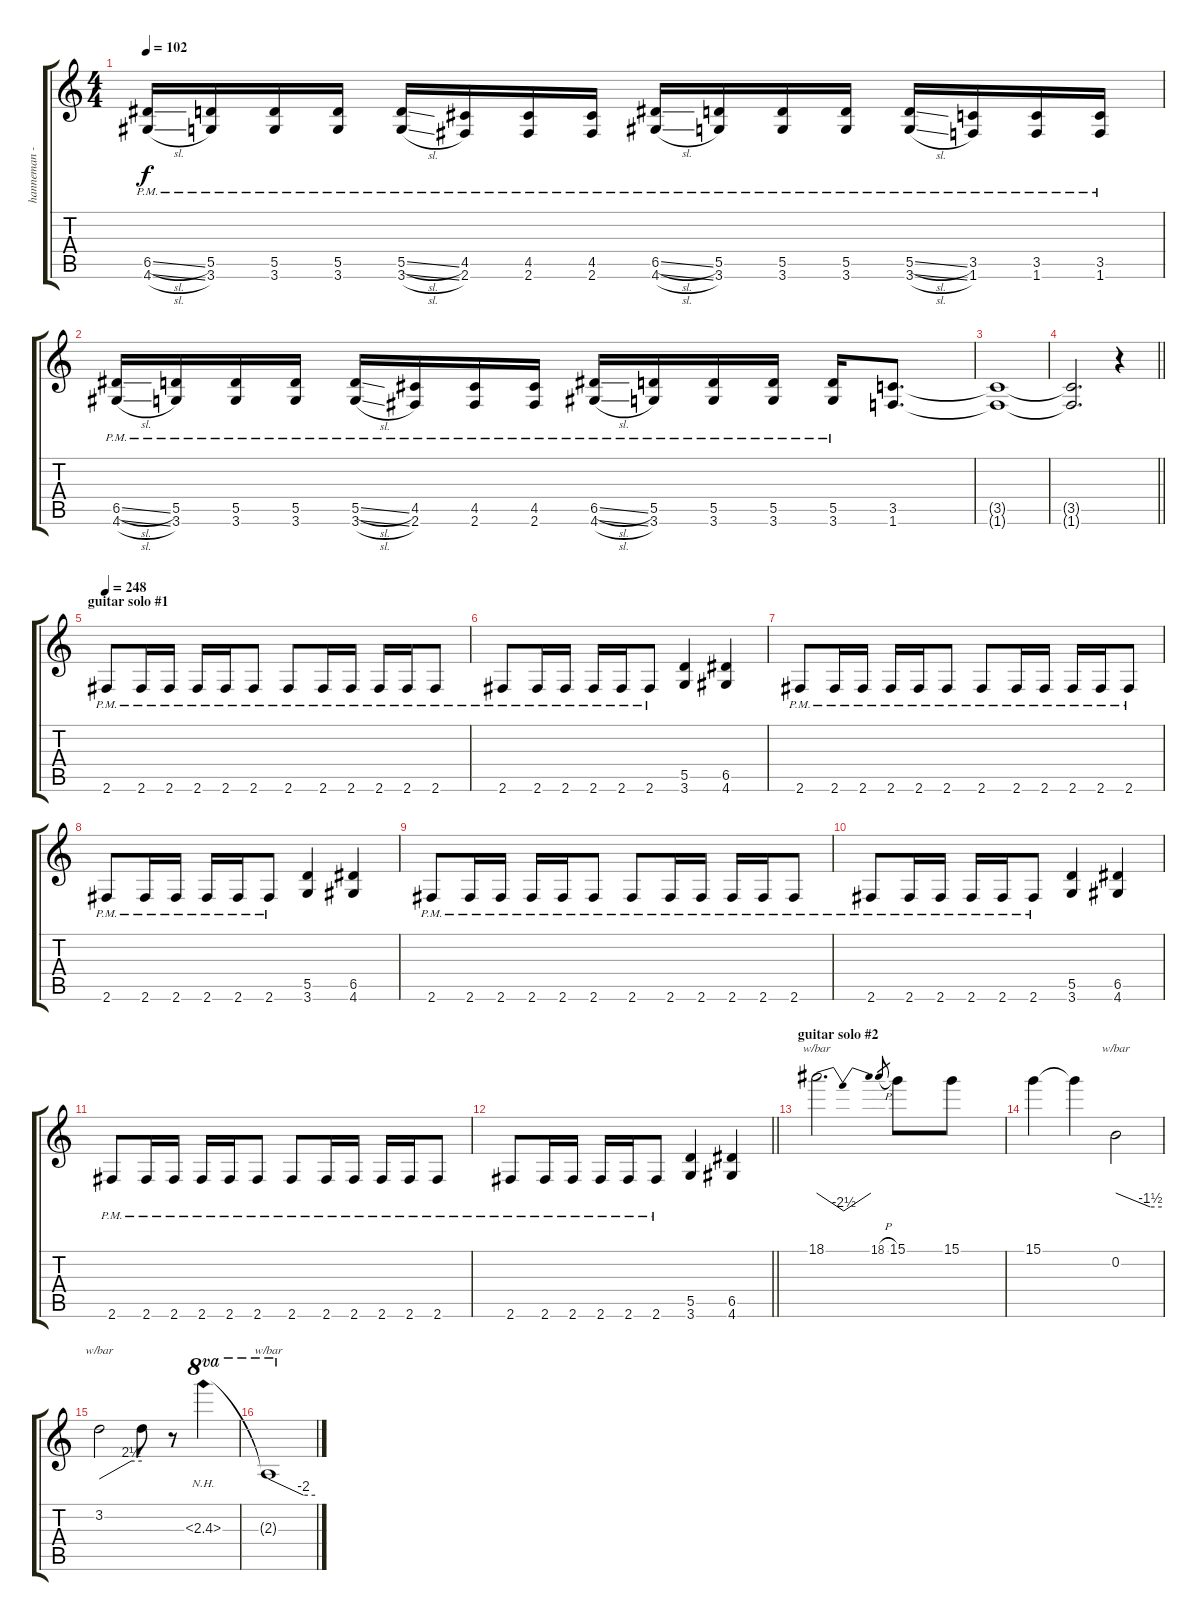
\track ("hanneman - guitar" "hanneman -") {instrument distortionguitar}
\staff {score tabs}
\tuning (E4 B3 G3 D3 A2 E2) {hide}
\ts (4 4)
\tempo 102
\clef g2
\ks c
(6.5{sl pm} 4.6{sl pm}).16{dy f} (5.5{pm} 3.6{pm}).16 (5.5{pm} 3.6{pm}).16 (5.5{pm} 3.6{pm}).16 (5.5{sl pm} 3.6{sl pm}).16 (4.5{pm} 2.6{pm}).16 (4.5{pm} 2.6{pm}).16 (4.5{pm} 2.6{pm}).16 (6.5{sl pm} 4.6{sl pm}).16 (5.5{pm} 3.6{pm}).16 (5.5{pm} 3.6{pm}).16 (5.5{pm} 3.6{pm}).16 (5.5{sl pm} 3.6{sl pm}).16 (3.5{pm} 1.6{pm}).16 (3.5{pm} 1.6{pm}).16 (3.5{pm} 1.6{pm}).16 |
(6.5{sl pm} 4.6{sl pm}).16 (5.5{pm} 3.6{pm}).16 (5.5{pm} 3.6{pm}).16 (5.5{pm} 3.6{pm}).16 (5.5{sl pm} 3.6{sl pm}).16 (4.5{pm} 2.6{pm}).16 (4.5{pm} 2.6{pm}).16 (4.5{pm} 2.6{pm}).16 (6.5{sl pm} 4.6{sl pm}).16 (5.5{pm} 3.6{pm}).16 (5.5{pm} 3.6{pm}).16 (5.5{pm} 3.6{pm}).16 (5.5{pm} 3.6{pm}).16 (3.5 1.6).8{d} |
(3.5{t} 1.6{t}).1 |
\barLineRight lightlight
(3.5{t} 1.6{t}).2{d} r.4 |
\section ("" "guitar solo #1")
\tempo 248
2.6{pm}.8{volume 12 balance 8} 2.6{pm}.16 2.6{pm}.16 2.6{pm}.16 2.6{pm}.16 2.6{pm}.8 2.6{pm}.8 2.6{pm}.16 2.6{pm}.16 2.6{pm}.16 2.6{pm}.16 2.6{pm}.8 |
2.6{pm}.8 2.6{pm}.16 2.6{pm}.16 2.6{pm}.16 2.6{pm}.16 2.6{pm}.8 (5.5 3.6).4 (6.5 4.6).4 |
2.6{pm}.8 2.6{pm}.16 2.6{pm}.16 2.6{pm}.16 2.6{pm}.16 2.6{pm}.8 2.6{pm}.8 2.6{pm}.16 2.6{pm}.16 2.6{pm}.16 2.6{pm}.16 2.6{pm}.8 |
2.6{pm}.8 2.6{pm}.16 2.6{pm}.16 2.6{pm}.16 2.6{pm}.16 2.6{pm}.8 (5.5 3.6).4 (6.5 4.6).4 |
2.6{pm}.8 2.6{pm}.16 2.6{pm}.16 2.6{pm}.16 2.6{pm}.16 2.6{pm}.8 2.6{pm}.8 2.6{pm}.16 2.6{pm}.16 2.6{pm}.16 2.6{pm}.16 2.6{pm}.8 |
2.6{pm}.8 2.6{pm}.16 2.6{pm}.16 2.6{pm}.16 2.6{pm}.16 2.6{pm}.8 (5.5 3.6).4 (6.5 4.6).4 |
2.6{pm}.8 2.6{pm}.16 2.6{pm}.16 2.6{pm}.16 2.6{pm}.16 2.6{pm}.8 2.6{pm}.8 2.6{pm}.16 2.6{pm}.16 2.6{pm}.16 2.6{pm}.16 2.6{pm}.8 |
\barLineRight lightlight
2.6{pm}.8 2.6{pm}.16 2.6{pm}.16 2.6{pm}.16 2.6{pm}.16 2.6{pm}.8 (5.5 3.6).4 (6.5 4.6).4 |
\section ("" "guitar solo #2")
18.1.2{d tbe (dip default 0 0 30 -10 60 0) volume 15 balance 8} 18.1{h}.8{gr} 15.1.8 15.1.8 |
15.1.4 15.1{t}.4 0.2.2{tbe (custom default 0 0 45 -6 60 -6)} |
3.2.2{tbe (custom default 0 0 45 10 60 10)} 3.2{t}.8 r.8 2.3{nh}.4{ot 8va} |
2.3{t}.1{tbe (custom default 0 0 45 -8 60 -8) ot 8va}
